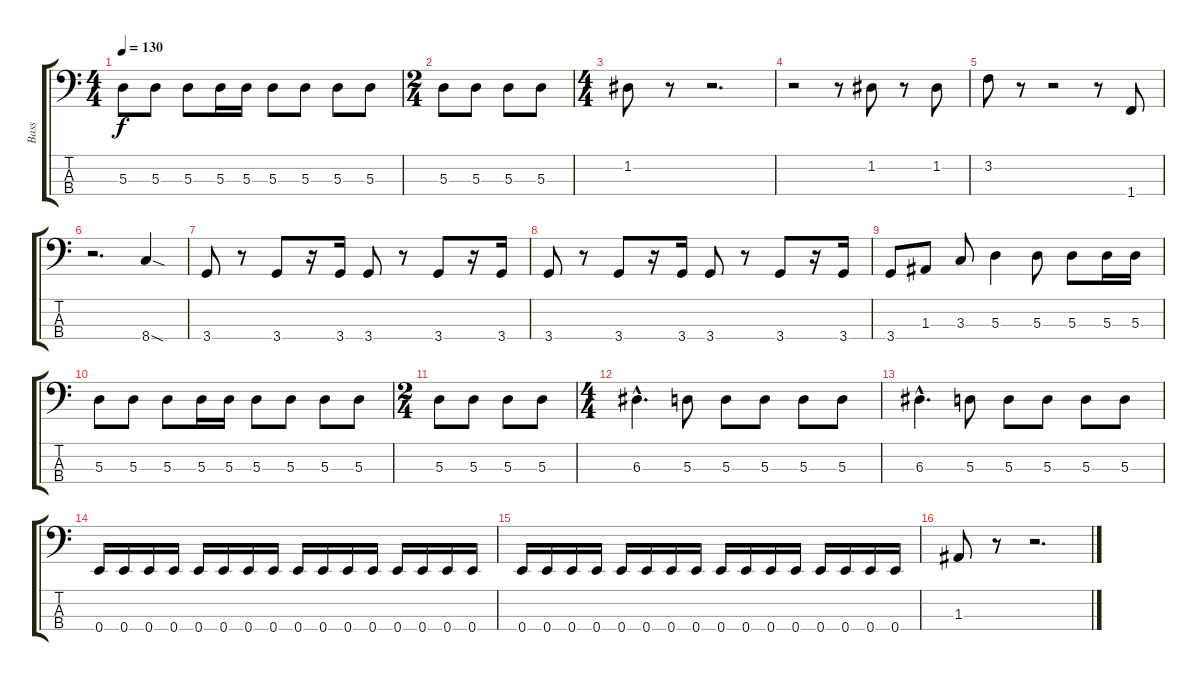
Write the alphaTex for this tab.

\track ("Bass" "Bass") {instrument electricbassfinger}
\staff {score tabs}
\tuning (G2 D2 A1 E1) {hide}
\ts (4 4)
\tempo 130
\clef f4
\ks c
5.3.8{dy f} 5.3.8 5.3.8 5.3.16 5.3.16 5.3.8 5.3.8 5.3.8 5.3.8 |
\ts (2 4)
5.3.8 5.3.8 5.3.8 5.3.8 |
\ts (4 4)
1.2.8 r.8 r.2{d} |
r.2 r.8 1.2.8 r.8 1.2.8 |
3.2.8 r.8 r.2 r.8 1.4.8 |
r.2{d} 8.4{sod}.4 |
3.4.8 r.8 3.4.8 r.16 3.4.16 3.4.8 r.8 3.4.8 r.16 3.4.16 |
3.4.8 r.8 3.4.8 r.16 3.4.16 3.4.8 r.8 3.4.8 r.16 3.4.16 |
3.4.8 1.3.8 3.3.8 5.3.4 5.3.8 5.3.8 5.3.16 5.3.16 |
5.3.8 5.3.8 5.3.8 5.3.16 5.3.16 5.3.8 5.3.8 5.3.8 5.3.8 |
\ts (2 4)
5.3.8 5.3.8 5.3.8 5.3.8 |
\ts (4 4)
6.3{hac}.4{d} 5.3.8 5.3.8 5.3.8 5.3.8 5.3.8 |
6.3{hac}.4{d} 5.3.8 5.3.8 5.3.8 5.3.8 5.3.8 |
0.4.16 0.4.16 0.4.16 0.4.16 0.4.16 0.4.16 0.4.16 0.4.16 0.4.16 0.4.16 0.4.16 0.4.16 0.4.16 0.4.16 0.4.16 0.4.16 |
0.4.16 0.4.16 0.4.16 0.4.16 0.4.16 0.4.16 0.4.16 0.4.16 0.4.16 0.4.16 0.4.16 0.4.16 0.4.16 0.4.16 0.4.16 0.4.16 |
1.3.8 r.8 r.2{d}
